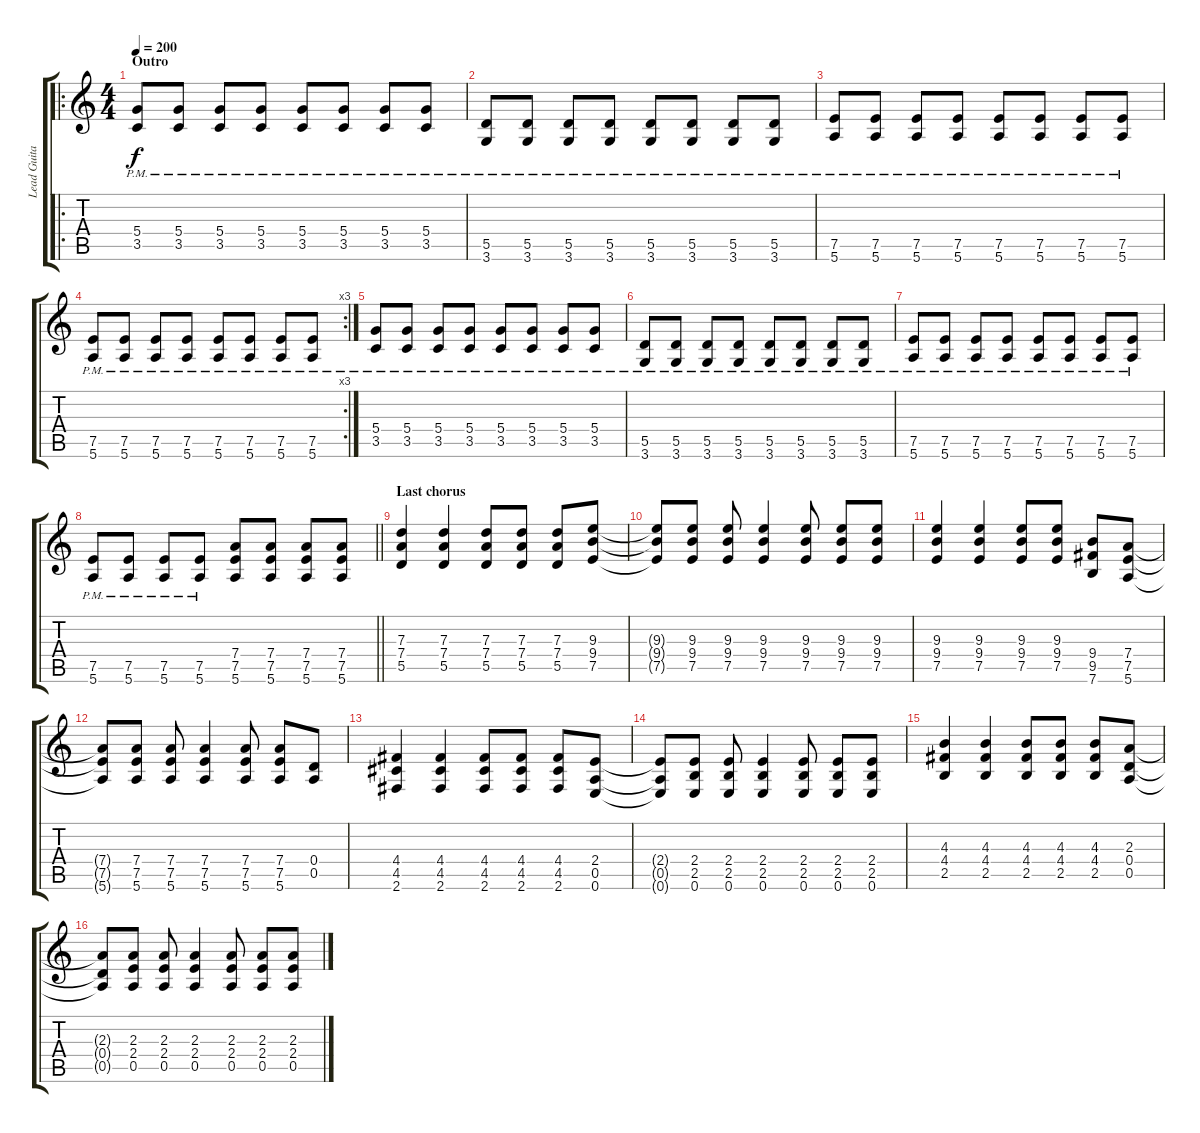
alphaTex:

\track ("Lead Guitar" "Lead Guita") {instrument distortionguitar}
\staff {score tabs}
\tuning (E4 B3 G3 D3 A2 E2) {hide}
\ro
\ts (4 4)
\section ("" "Outro")
\tempo 200
\clef g2
\ks c
(5.4{pm} 3.5{pm}).8{dy f} (5.4{pm} 3.5{pm}).8 (5.4{pm} 3.5{pm}).8 (5.4{pm} 3.5{pm}).8 (5.4{pm} 3.5{pm}).8 (5.4{pm} 3.5{pm}).8 (5.4{pm} 3.5{pm}).8 (5.4{pm} 3.5{pm}).8 |
(5.5{pm} 3.6{pm}).8 (5.5{pm} 3.6{pm}).8 (5.5{pm} 3.6{pm}).8 (5.5{pm} 3.6{pm}).8 (5.5{pm} 3.6{pm}).8 (5.5{pm} 3.6{pm}).8 (5.5{pm} 3.6{pm}).8 (5.5{pm} 3.6{pm}).8 |
(7.5{pm} 5.6{pm}).8 (7.5{pm} 5.6{pm}).8 (7.5{pm} 5.6{pm}).8 (7.5{pm} 5.6{pm}).8 (7.5{pm} 5.6{pm}).8 (7.5{pm} 5.6{pm}).8 (7.5{pm} 5.6{pm}).8 (7.5{pm} 5.6{pm}).8 |
\rc 3
(7.5{pm} 5.6{pm}).8 (7.5{pm} 5.6{pm}).8 (7.5{pm} 5.6{pm}).8 (7.5{pm} 5.6{pm}).8 (7.5{pm} 5.6{pm}).8 (7.5{pm} 5.6{pm}).8 (7.5{pm} 5.6{pm}).8 (7.5{pm} 5.6{pm}).8 |
(5.4{pm} 3.5{pm}).8 (5.4{pm} 3.5{pm}).8 (5.4{pm} 3.5{pm}).8 (5.4{pm} 3.5{pm}).8 (5.4{pm} 3.5{pm}).8 (5.4{pm} 3.5{pm}).8 (5.4{pm} 3.5{pm}).8 (5.4{pm} 3.5{pm}).8 |
(5.5{pm} 3.6{pm}).8 (5.5{pm} 3.6{pm}).8 (5.5{pm} 3.6{pm}).8 (5.5{pm} 3.6{pm}).8 (5.5{pm} 3.6{pm}).8 (5.5{pm} 3.6{pm}).8 (5.5{pm} 3.6{pm}).8 (5.5{pm} 3.6{pm}).8 |
(7.5{pm} 5.6{pm}).8 (7.5{pm} 5.6{pm}).8 (7.5{pm} 5.6{pm}).8 (7.5{pm} 5.6{pm}).8 (7.5{pm} 5.6{pm}).8 (7.5{pm} 5.6{pm}).8 (7.5{pm} 5.6{pm}).8 (7.5{pm} 5.6{pm}).8 |
\barLineRight lightlight
(7.5{pm} 5.6{pm}).8 (7.5{pm} 5.6{pm}).8 (7.5{pm} 5.6{pm}).8 (7.5{pm} 5.6{pm}).8 (7.4 7.5 5.6).8 (7.4 7.5 5.6).8 (7.4 7.5 5.6).8 (7.4 7.5 5.6).8 |
\section ("" "Last chorus")
(7.3 7.4 5.5).4 (7.3 7.4 5.5).4 (7.3 7.4 5.5).8 (7.3 7.4 5.5).8 (7.3 7.4 5.5).8 (9.3 9.4 7.5).8 |
(9.3{t} 9.4{t} 7.5{t}).8 (9.3 9.4 7.5).8 (9.3 9.4 7.5).8 (9.3 9.4 7.5).4 (9.3 9.4 7.5).8 (9.3 9.4 7.5).8 (9.3 9.4 7.5).8 |
(9.3 9.4 7.5).4 (9.3 9.4 7.5).4 (9.3 9.4 7.5).8 (9.3 9.4 7.5).8 (9.4 9.5 7.6).8 (7.4 7.5 5.6).8 |
(7.4{t} 7.5{t} 5.6{t}).8 (7.4 7.5 5.6).8 (7.4 7.5 5.6).8 (7.4 7.5 5.6).4 (7.4 7.5 5.6).8 (7.4 7.5 5.6).8 (0.4 0.5).8 |
(4.4 4.5 2.6).4 (4.4 4.5 2.6).4 (4.4 4.5 2.6).8 (4.4 4.5 2.6).8 (4.4 4.5 2.6).8 (2.4 0.5 0.6).8 |
(2.4{t} 0.5{t} 0.6{t}).8 (2.4 2.5 0.6).8 (2.4 2.5 0.6).8 (2.4 2.5 0.6).4 (2.4 2.5 0.6).8 (2.4 2.5 0.6).8 (2.4 2.5 0.6).8 |
(4.3 4.4 2.5).4 (4.3 4.4 2.5).4 (4.3 4.4 2.5).8 (4.3 4.4 2.5).8 (4.3 4.4 2.5).8 (2.3 0.4 0.5).8 |
(2.3{t} 0.4{t} 0.5{t}).8 (2.3 2.4 0.5).8 (2.3 2.4 0.5).8 (2.3 2.4 0.5).4 (2.3 2.4 0.5).8 (2.3 2.4 0.5).8 (2.3 2.4 0.5).8
